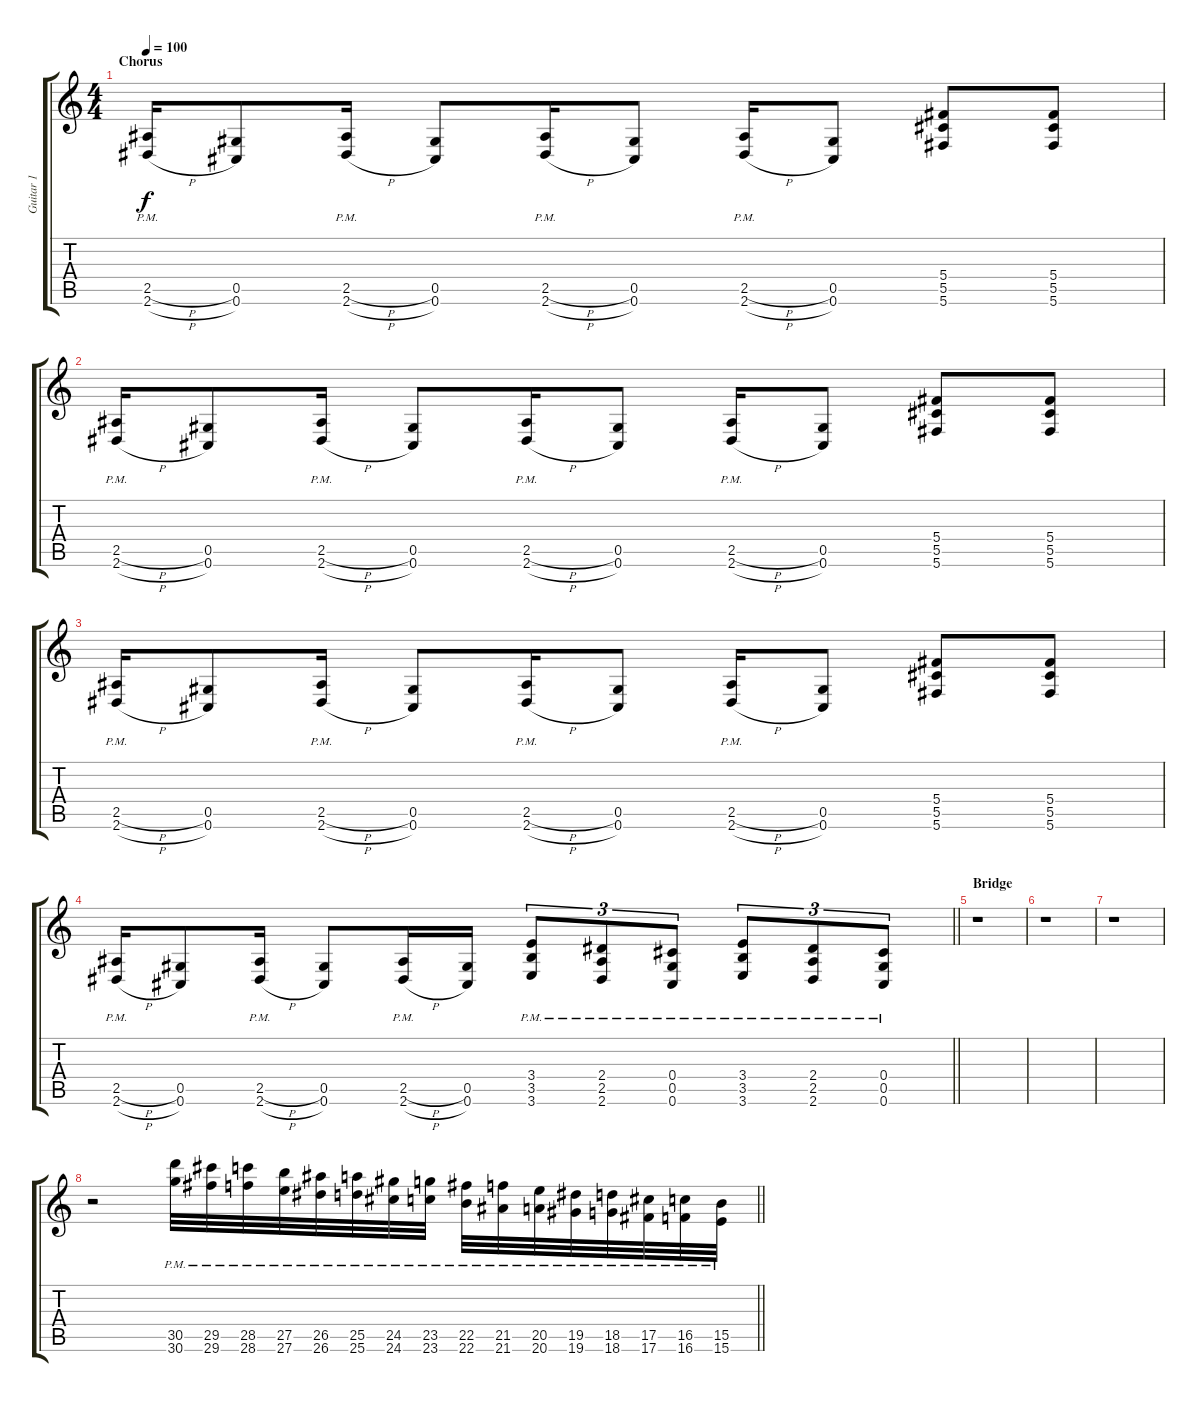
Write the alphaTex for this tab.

\track ("Guitar 1" "Guitar 1") {instrument distortionguitar}
\staff {score tabs}
\tuning (Eb4 Bb3 Gb3 Db3 Ab2 Db2) {hide}
\ts (4 4)
\section ("" "Chorus")
\tempo 100
\clef g2
\ks c
(2.5{h pm} 2.6{h pm}).16{dy f} (0.5 0.6).8 (2.5{h pm} 2.6{h pm}).16 (0.5 0.6).8 (2.5{h pm} 2.6{h pm}).16 (0.5 0.6).8 (2.5{h pm} 2.6{h pm}).16 (0.5 0.6).8 (5.4 5.5 5.6).8 (5.4 5.5 5.6).8 |
(2.5{h pm} 2.6{h pm}).16 (0.5 0.6).8 (2.5{h pm} 2.6{h pm}).16 (0.5 0.6).8 (2.5{h pm} 2.6{h pm}).16 (0.5 0.6).8 (2.5{h pm} 2.6{h pm}).16 (0.5 0.6).8 (5.4 5.5 5.6).8 (5.4 5.5 5.6).8 |
(2.5{h pm} 2.6{h pm}).16 (0.5 0.6).8 (2.5{h pm} 2.6{h pm}).16 (0.5 0.6).8 (2.5{h pm} 2.6{h pm}).16 (0.5 0.6).8 (2.5{h pm} 2.6{h pm}).16 (0.5 0.6).8 (5.4 5.5 5.6).8 (5.4 5.5 5.6).8 |
\barLineRight lightlight
(2.5{h pm} 2.6{h pm}).16 (0.5 0.6).8 (2.5{h pm} 2.6{h pm}).16 (0.5 0.6).8 (2.5{h pm} 2.6{h pm}).16 (0.5 0.6).16 (3.4{pm} 3.5{pm} 3.6{pm}).8{tu (3 2)} (2.4{pm} 2.5{pm} 2.6{pm}).8{tu (3 2)} (0.4{pm} 0.5{pm} 0.6{pm}).8{tu (3 2)} (3.4{pm} 3.5{pm} 3.6{pm}).8{tu (3 2)} (2.4{pm} 2.5{pm} 2.6{pm}).8{tu (3 2)} (0.4{pm} 0.5{pm} 0.6{pm}).8{tu (3 2)} |
\section ("" "Bridge")
r.1 |
r.1 |
r.1 |
\barLineRight lightlight
r.2 (30.5{pm} 30.6{pm}).32 (29.5{pm} 29.6{pm}).32 (28.5{pm} 28.6{pm}).32 (27.5{pm} 27.6{pm}).32 (26.5{pm} 26.6{pm}).32 (25.5{pm} 25.6{pm}).32 (24.5{pm} 24.6{pm}).32 (23.5{pm} 23.6{pm}).32 (22.5{pm} 22.6{pm}).32 (21.5{pm} 21.6{pm}).32 (20.5{pm} 20.6{pm}).32 (19.5{pm} 19.6{pm}).32 (18.5{pm} 18.6{pm}).32 (17.5{pm} 17.6{pm}).32 (16.5{pm} 16.6{pm}).32 (15.5{pm} 15.6{pm}).32
